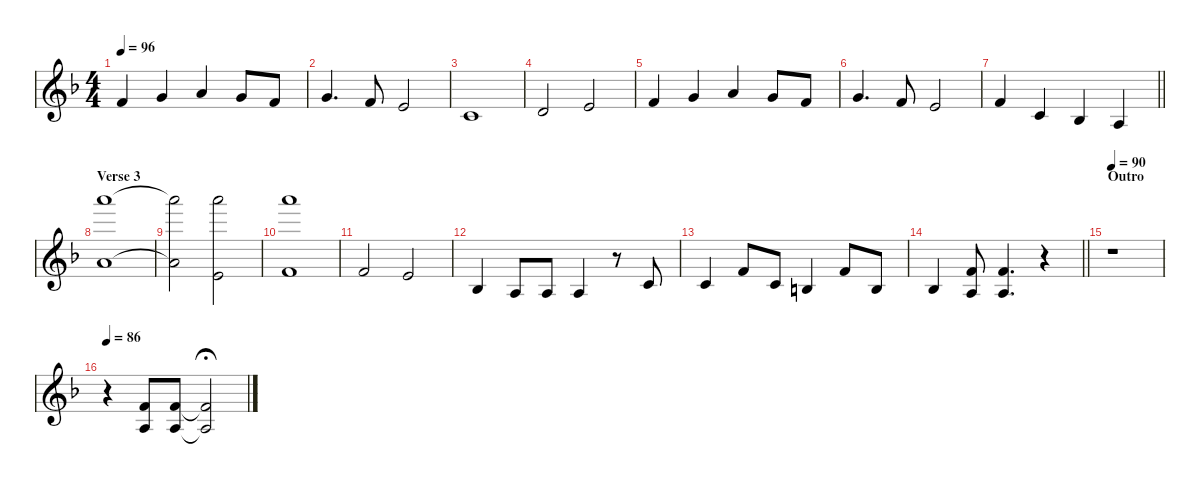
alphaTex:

\defaultSystemsLayout 4
\hideDynamics
\bracketExtendMode nobrackets
\singleTrackTrackNamePolicy hidden
\multiTrackTrackNamePolicy hidden
\firstSystemTrackNameMode fullname
\firstSystemTrackNameOrientation horizontal
\otherSystemsTrackNameOrientation horizontal
\track ("Strings" "str.") {defaultSystemsLayout 4 instrument acousticguitarsteel}
\staff {score}
\tuning (D4 A3 F3 C3 G2 D2)
\displaytranspose 0
\ts (4 4)
\tempo 96
\clef g2
\ks f
3.1{acc forcenatural}.4{dy mf beam Up} 5.1{acc forcenatural}.4{beam Up} 7.1{acc forcenatural}.4{beam Up} 5.1{acc forcenatural}.8{beam Up} 3.1{acc forcenatural}.8{beam Up} |
5.1{acc forcenatural}.4{d beam Up} 3.1{acc forcenatural}.8{beam Up} 2.1{acc forcenatural}.2{beam Up} |
3.2{acc forcenatural}.1{beam Up} |
5.2{acc forcenatural}.2{beam Up} 2.1{acc forcenatural}.2{beam Up} |
3.1{acc forcenatural}.4{beam Up} 5.1{acc forcenatural}.4{beam Up} 7.1{acc forcenatural}.4{beam Up} 5.1{acc forcenatural}.8{beam Up} 3.1{acc forcenatural}.8{beam Up} |
5.1{acc forcenatural}.4{d beam Up} 3.1{acc forcenatural}.8{beam Up} 2.1{acc forcenatural}.2{beam Up} |
\barLineRight lightlight
3.1{acc forcenatural}.4{beam Up} 3.2{acc forcenatural}.4{beam Up} 5.3{acc b}.4{beam Up} 4.3{acc forcenatural}.4{beam Up} |
\section ("" "Verse 3")
(31.1{acc forcenatural} 12.2{acc forcenatural}).1{beam Down} |
(31.1{t acc forcenatural} 12.2{t acc forcenatural}).2{beam Down} (7.2{acc forcenatural} 31.1{acc forcenatural}).2{beam Down} |
(8.2{acc forcenatural} 31.1{acc forcenatural}).1{beam Down} |
8.2{acc forcenatural}.2{beam Up} 7.2{acc forcenatural}.2{beam Up} |
5.3{acc b}.4{beam Up} 4.3{acc forcenatural}.8{beam Up} 4.3{acc forcenatural}.8{beam Up} 4.3{acc forcenatural}.4{beam Up} r.8{beam Up} 3.2{acc forcenatural}.8{beam Up} |
3.2{acc forcenatural}.4{beam Up} 3.1{acc forcenatural}.8{beam Up} 3.2{acc forcenatural}.8{beam Up} 2.2{acc forcenatural}.4{beam Up} 3.1{acc forcenatural}.8{beam Up} 2.2{acc forcenatural}.8{beam Up} |
\barLineRight lightlight
5.3{acc b}.4{beam Up} (4.3{acc forcenatural} 3.1{acc forcenatural}).8{beam Up} (3.1{acc forcenatural} 4.3{acc forcenatural}).4{d beam Up} r.4{beam Down} |
\section ("" "Outro")
\tempo 90
r.1{beam Down} |
\tempo 86
r.4{beam Down} (3.1{acc forcenatural} 4.3{acc forcenatural}).8{beam Up} (4.3{acc forcenatural} 3.1{acc forcenatural}).8{beam Up} (3.1{t acc forcenatural} 4.3{t acc forcenatural}).2{fermata (medium 0.5) beam Up}
